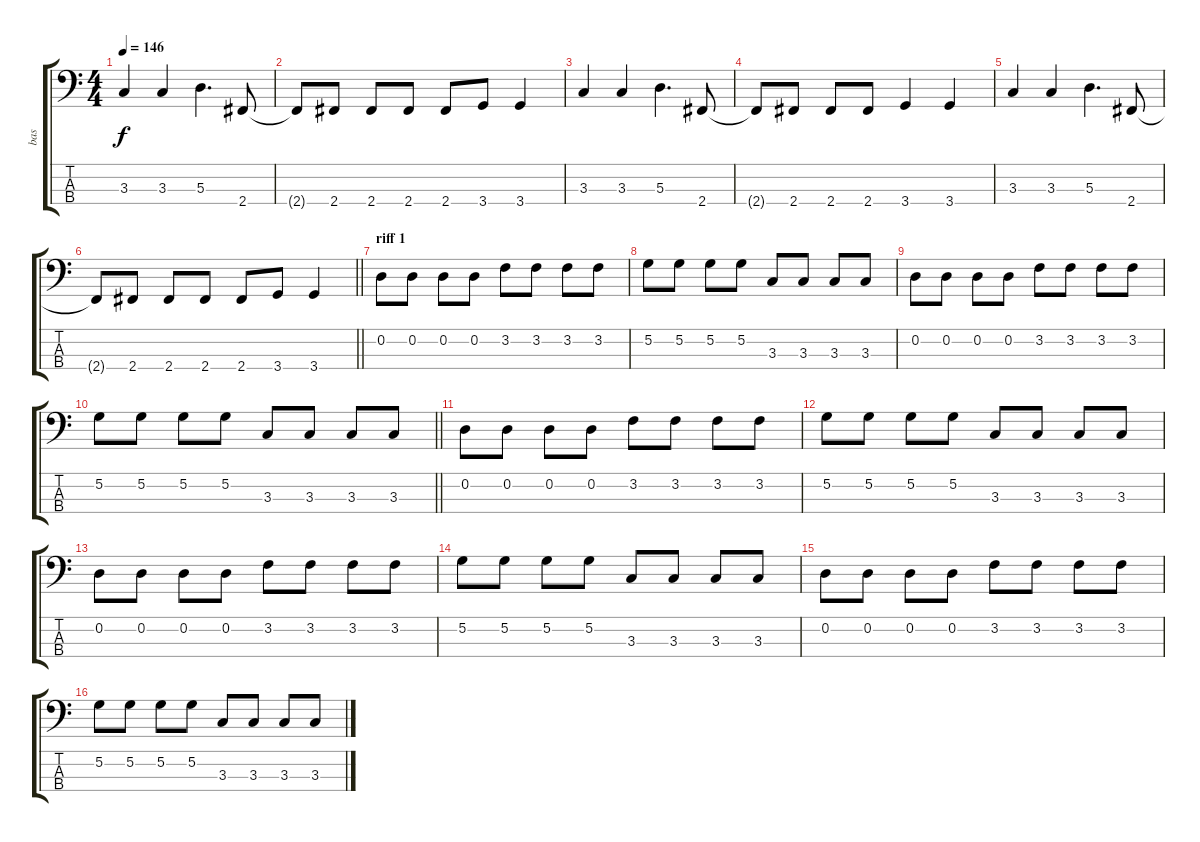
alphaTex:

\track ("bas" "bas") {instrument electricbasspick}
\staff {score tabs}
\tuning (G2 D2 A1 E1) {hide}
\ts (4 4)
\tempo 146
\clef f4
\ks c
3.3.4{dy f} 3.3.4 5.3.4{d} 2.4.8 |
2.4{t}.8 2.4.8 2.4.8 2.4.8 2.4.8 3.4.8 3.4.4 |
3.3.4 3.3.4 5.3.4{d} 2.4.8 |
2.4{t}.8 2.4.8 2.4.8 2.4.8 3.4.4 3.4.4 |
3.3.4 3.3.4 5.3.4{d} 2.4.8 |
\barLineRight lightlight
2.4{t}.8 2.4.8 2.4.8 2.4.8 2.4.8 3.4.8 3.4.4 |
\section ("" "riff 1")
0.2.8 0.2.8 0.2.8 0.2.8 3.2.8 3.2.8 3.2.8 3.2.8 |
5.2.8 5.2.8 5.2.8 5.2.8 3.3.8 3.3.8 3.3.8 3.3.8 |
0.2.8 0.2.8 0.2.8 0.2.8 3.2.8 3.2.8 3.2.8 3.2.8 |
\barLineRight lightlight
5.2.8 5.2.8 5.2.8 5.2.8 3.3.8 3.3.8 3.3.8 3.3.8 |
0.2.8 0.2.8 0.2.8 0.2.8 3.2.8 3.2.8 3.2.8 3.2.8 |
5.2.8 5.2.8 5.2.8 5.2.8 3.3.8 3.3.8 3.3.8 3.3.8 |
0.2.8 0.2.8 0.2.8 0.2.8 3.2.8 3.2.8 3.2.8 3.2.8 |
5.2.8 5.2.8 5.2.8 5.2.8 3.3.8 3.3.8 3.3.8 3.3.8 |
0.2.8 0.2.8 0.2.8 0.2.8 3.2.8 3.2.8 3.2.8 3.2.8 |
5.2.8 5.2.8 5.2.8 5.2.8 3.3.8 3.3.8 3.3.8 3.3.8
